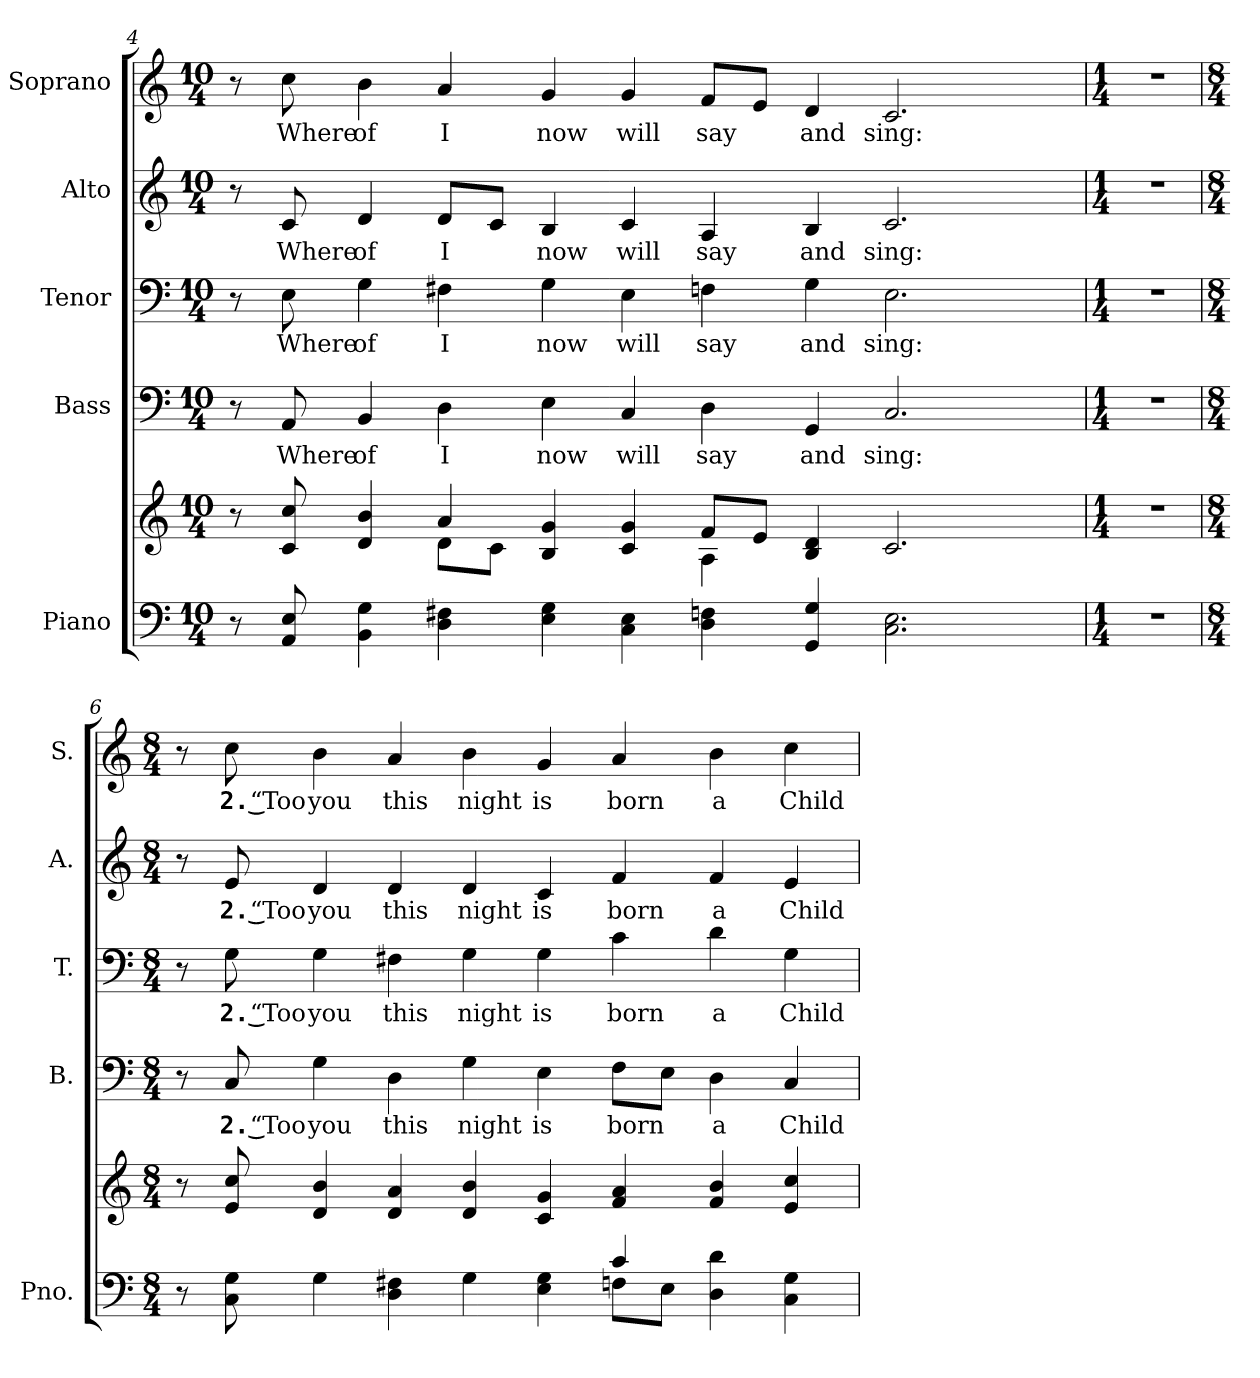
**kern	**kern	**kern	**text	**kern	**text	**kern	**text	**kern	**text
*part5	*part5	*part4	*part4	*part3	*part3	*part2	*part2	*part1	*part1
*staff6	*staff5	*staff4	*staff4	*staff3	*staff3	*staff2	*staff2	*staff1	*staff1
*I"Piano	*	*I"Bass	*	*I"Tenor	*	*I"Alto	*	*I"Soprano	*
*I'Pno.	*	*I'B.	*	*I'T.	*	*I'A.	*	*I'S.	*
!!LO:PB:g=z
*clefF4	*clefG2	*clefF4	*	*clefF4	*	*clefG2	*	*clefG2	*
*k[]	*k[]	*k[]	*	*k[]	*	*k[]	*	*k[]	*
*C:	*C:	*C:	*	*C:	*	*C:	*	*C:	*
*M10/4	*M10/4	*M10/4	*	*M10/4	*	*M10/4	*	*M10/4	*
=4	=4	=4	=4	=4	=4	=4	=4	=4	=4
*	*^	*	*	*	*	*	*	*	*
8r	8r	2ryy	8r	.	8r	.	8r	.	8r	.
!	!	!	!	!LO:LY:b:color=#000000	!	!	!	!	!	!
!	!	!	!	!	!	!LO:LY:b:color=#000000	!	!	!	!
!	!	!	!	!	!	!	!	!LO:LY:b:color=#000000	!	!
!	!	!	!	!	!	!	!	!	!	!LO:LY:b:color=#000000
8AAi/ 8Ei	8ci/ 8cci	.	8AAi/	Where	8Ei\	Where	8ci/	Where	8cci\	Where
!	!	!	!	!LO:LY:b:color=#000000	!	!	!	!	!	!
!	!	!	!	!	!	!LO:LY:b:color=#000000	!	!	!	!
!	!	!	!	!	!	!	!	!LO:LY:b:color=#000000	!	!
!	!	!	!	!	!	!	!	!	!	!LO:LY:b:color=#000000
4BBi\ 4Gi	4di/ 4bi	.	4BBi/	of	4Gi\	of	4di/	of	4bi\	of
!	!	!	!	!LO:LY:b:color=#000000	!	!	!	!	!	!
!	!	!	!	!	!	!LO:LY:b:color=#000000	!	!	!	!
!	!	!	!	!	!	!	!	!LO:LY:b:color=#000000	!	!
!	!	!	!	!	!	!	!	!	!	!LO:LY:b:color=#000000
4Di\ 4F#Xi	4ai/	8di\L	4Di\	I	4F#Xi\	I	8di/L	I	4ai/	I
.	.	8ci\J	.	.	.	.	8ci/J	.	.	.
!	!	!	!	!LO:LY:b:color=#000000	!	!	!	!	!	!
!	!	!	!	!	!	!LO:LY:b:color=#000000	!	!	!	!
!	!	!	!	!	!	!	!	!LO:LY:b:color=#000000	!	!
!	!	!	!	!	!	!	!	!	!	!LO:LY:b:color=#000000
4Ei\ 4Gi	4Bi/ 4gi	4ryy	4Ei\	now	4Gi\	now	4Bi/	now	4gi/	now
!	!	!	!	!LO:LY:b:color=#000000	!	!	!	!	!	!
!	!	!	!	!	!	!LO:LY:b:color=#000000	!	!	!	!
!	!	!	!	!	!	!	!	!LO:LY:b:color=#000000	!	!
!	!	!	!	!	!	!	!	!	!	!LO:LY:b:color=#000000
4Ci\ 4Ei	4ci/ 4gi	4ryy	4Ci/	will	4Ei\	will	4ci/	will	4gi/	will
!	!	!	!	!LO:LY:b:color=#000000	!	!	!	!	!	!
!	!	!	!	!	!	!LO:LY:b:color=#000000	!	!	!	!
!	!	!	!	!	!	!	!	!LO:LY:b:color=#000000	!	!
!	!	!	!	!	!	!	!	!	!	!LO:LY:b:color=#000000
4Di\ 4Fni	8fi/L	4Ai\	4Di\	say	4Fni\	say	4Ai/	say	8fi/L	say
.	8ei/J	.	.	.	.	.	.	.	8ei/J	.
!	!	!	!	!LO:LY:b:color=#000000	!	!	!	!	!	!
!	!	!	!	!	!	!LO:LY:b:color=#000000	!	!	!	!
!	!	!	!	!	!	!	!	!LO:LY:b:color=#000000	!	!
!	!	!	!	!	!	!	!	!	!	!LO:LY:b:color=#000000
4GGi/ 4Gi	4Bi/ 4di	2ryy	4GGi/	and	4Gi\	and	4Bi/	and	4di/	and
!	!	!	!	!LO:LY:b:color=#000000	!	!	!	!	!	!
!	!	!	!	!	!	!LO:LY:b:color=#000000	!	!	!	!
!	!	!	!	!	!	!	!	!LO:LY:b:color=#000000	!	!
!	!	!	!	!	!	!	!	!	!	!LO:LY:b:color=#000000
2.Ci\ 2.Ei	2.ci/	.	2.Ci/	sing:	2.Ei\	sing:	2.ci/	sing:	2.ci/	sing:
.	.	2ryy	.	.	.	.	.	.	.	.
*	*v	*v	*	*	*	*	*	*	*	*
!!LO:PB:g=z
=5	=5	=5	=5	=5	=5	=5	=5	=5	=5
*M1/4	*M1/4	*M1/4	*	*M1/4	*	*M1/4	*	*M1/4	*
*	*^	*	*	*	*	*	*	*	*
!LO:N:vis=1	!LO:N:vis=1	!	!LO:N:vis=1	!	!LO:N:vis=1	!	!LO:N:vis=1	!	!LO:N:vis=1	!
*	*v	*v	*	*	*	*	*	*	*	*
4r	4r	4r	.	4r	.	4r	.	4r	.
!!LO:PB:g=z
=6	=6	=6	=6	=6	=6	=6	=6	=6	=6
*M8/4	*M8/4	*M8/4	*	*M8/4	*	*M8/4	*	*M8/4	*
*^	*	*	*	*	*	*	*	*	*
8r	1ryy	8r	8r	.	8r	.	8r	.	8r	.
!	!	!	!	!LO:LY:b:color=#000000	!	!	!	!	!	!
!	!	!	!	!	!	!LO:LY:b:color=#000000	!	!	!	!
!	!	!	!	!	!	!	!	!LO:LY:b:color=#000000	!	!
!	!	!	!	!	!	!	!	!	!	!LO:LY:b:color=#000000
8Ci\ 8Gi	.	8ei/ 8cci	8Ci/	2. “Too	8Gi\	2. “Too	8ei/	2. “Too	8cci\	2. “Too
!	!	!	!	!LO:LY:b:color=#000000	!	!	!	!	!	!
!	!	!	!	!	!	!LO:LY:b:color=#000000	!	!	!	!
!	!	!	!	!	!	!	!	!LO:LY:b:color=#000000	!	!
!	!	!	!	!	!	!	!	!	!	!LO:LY:b:color=#000000
4Gi\	.	4di/ 4bi	4Gi\	you	4Gi\	you	4di/	you	4bi\	you
!	!	!	!	!LO:LY:b:color=#000000	!	!	!	!	!	!
!	!	!	!	!	!	!LO:LY:b:color=#000000	!	!	!	!
!	!	!	!	!	!	!	!	!LO:LY:b:color=#000000	!	!
!	!	!	!	!	!	!	!	!	!	!LO:LY:b:color=#000000
4Di\ 4F#Xi	.	4di/ 4ai	4Di\	this	4F#Xi\	this	4di/	this	4ai/	this
!	!	!	!	!LO:LY:b:color=#000000	!	!	!	!	!	!
!	!	!	!	!	!	!LO:LY:b:color=#000000	!	!	!	!
!	!	!	!	!	!	!	!	!LO:LY:b:color=#000000	!	!
!	!	!	!	!	!	!	!	!	!	!LO:LY:b:color=#000000
4Gi\	.	4di/ 4bi	4Gi\	night	4Gi\	night	4di/	night	4bi\	night
!	!	!	!	!LO:LY:b:color=#000000	!	!	!	!	!	!
!	!	!	!	!	!	!LO:LY:b:color=#000000	!	!	!	!
!	!	!	!	!	!	!	!	!LO:LY:b:color=#000000	!	!
!	!	!	!	!	!	!	!	!	!	!LO:LY:b:color=#000000
4Ei\ 4Gi	4ryy	4ci/ 4gi	4Ei\	is	4Gi\	is	4ci/	is	4gi/	is
!	!	!	!	!LO:LY:b:color=#000000	!	!	!	!	!	!
!	!	!	!	!	!	!LO:LY:b:color=#000000	!	!	!	!
!	!	!	!	!	!	!	!	!LO:LY:b:color=#000000	!	!
!	!	!	!	!	!	!	!	!	!	!LO:LY:b:color=#000000
4ci/	8Fni\L	4fi/ 4ai	8Fi\L	born	4ci\	born	4fi/	born	4ai/	born
.	8Ei\J	.	8Ei\J	.	.	.	.	.	.	.
!	!	!	!	!LO:LY:b:color=#000000	!	!	!	!	!	!
!	!	!	!	!	!	!LO:LY:b:color=#000000	!	!	!	!
!	!	!	!	!	!	!	!	!LO:LY:b:color=#000000	!	!
!	!	!	!	!	!	!	!	!	!	!LO:LY:b:color=#000000
4Di\ 4di	2ryy	4fi/ 4bi	4Di\	a	4di\	a	4fi/	a	4bi\	a
!	!	!	!	!LO:LY:b:color=#000000	!	!	!	!	!	!
!	!	!	!	!	!	!LO:LY:b:color=#000000	!	!	!	!
!	!	!	!	!	!	!	!	!LO:LY:b:color=#000000	!	!
!	!	!	!	!	!	!	!	!	!	!LO:LY:b:color=#000000
4Ci\ 4Gi	.	4ei/ 4cci	4Ci/	Child	4Gi\	Child	4ei/	Child	4cci\	Child
*v	*v	*	*	*	*	*	*	*	*	*
=	=	=	=	=	=	=	=	=	=
*-	*-	*-	*-	*-	*-	*-	*-	*-	*-
